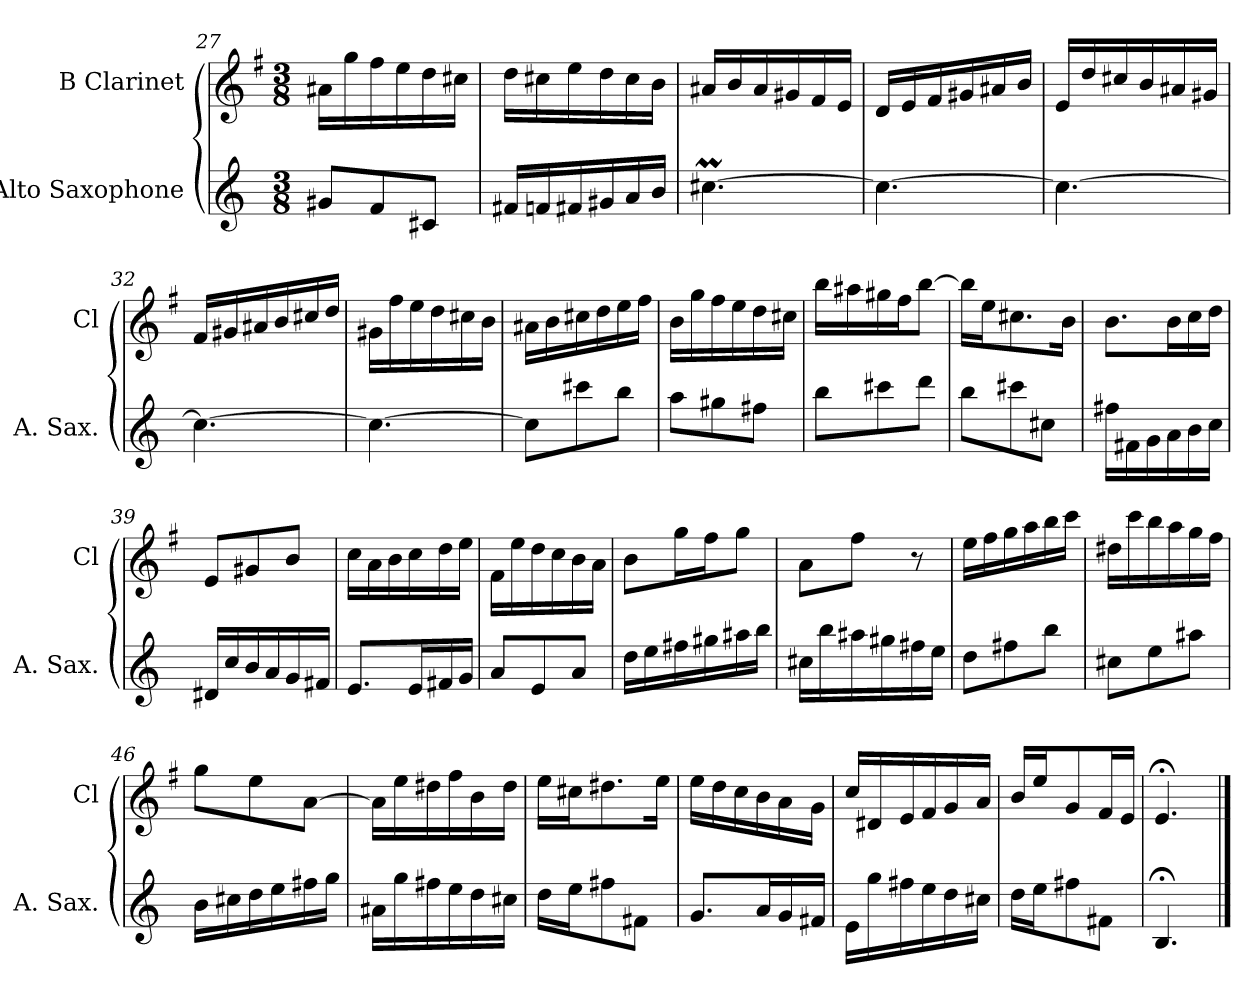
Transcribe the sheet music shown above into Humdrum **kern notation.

**kern	**kern
*part2	*part1
*staff2	*staff1
*I"Alto Saxophone	*I"B Clarinet
*I'A. Sax.	*I'Cl
*clefG2	*clefG2
*ITrd5c9	*ITrd1c2
*k[b-e-a-]	*k[b-]
*M3/8	*M3/8
=27	=27
8Bn/L	16g#X\LL
.	16ff\
8A-/	16ee\
.	16dd\
8En/J	16cc\
.	16bn\JJ
=28	=28
16An/LL	16cc\LL
16A-X/	16bn\
16An/	16dd\
16Bn/	16cc\
16c/	16b\
16d/JJ	16a\JJ
!!LO:PB:g=z
=29	=29
[4.enm\	16g#X/LL
.	16a/
.	16g#/
.	16f#X/
.	16e/
.	16d/JJ
=30	=30
4.e\_	16c/LL
.	16d/
.	16e/
.	16f#X/
.	16g#X/
.	16a/JJ
=31	=31
4.e\_	16d/LL
.	16cc/
.	16bn/
.	16a/
.	16g#X/
.	16f#X/JJ
=32	=32
4.e\_	16e/LL
.	16f#X/
.	16g#X/
.	16a/
.	16bn/
.	16cc/JJ
=33	=33
4.e\_	16f#X\LL
.	16ee\
.	16dd\
.	16cc\
.	16bn\
.	16a\JJ
!!LO:LB:g=z
=34	=34
8e\L]	16g#X\LL
.	16a\
8een\	16bn\
.	16cc\
8dd\J	16dd\
.	16ee\JJ
=35	=35
8cc\L	16a\LL
.	16ff\
8bn\	16ee\
.	16dd\
8an\J	16cc\
.	16bn\JJ
=36	=36
8dd\L	16aa\LL
.	16gg#X\
8een\	16ff#X\
.	16ee\J
8ff\J	[8aa\J
=37	=37
8dd\L	16aa\LL]
.	16dd\J
8een\	8.bn\
8en\J	.
.	16a\Jk
=38	=38
16an\LL	8.a\L
16An\	.
16B-\	.
16c\	16a\L
16d\	16b-\
16e-\JJ	16cc\JJ
=39	=39
16F#X/LL	8d/L
16e-/	.
16d/	8f#X/
16c/	.
16B-/	8a/J
16An/JJ	.
!!LO:LB:g=z
=40	=40
8.G/L	16b-\LL
.	16g\
.	16a\
16G/L	16b-\
16An/	16cc\
16B-/JJ	16dd\JJ
=41	=41
8c/L	16e\LL
.	16dd\
8G/	16cc\
.	16b-\
8c/J	16a\
.	16g\JJ
=42	=42
16f\LL	8a\L
16g\	.
16an\	16ff\L
16bn\	16ee\J
16cc#X\	8ff\J
16dd\JJ	.
=43	=43
16en\LL	8g\L
16dd\	.
16cc#X\	8ee\J
16bn\	.
16an\	8r
16g\JJ	.
=44	=44
8f\L	16dd\LL
.	16ee\
8an\	16ff\
.	16gg\
8dd\J	16aa\
.	16bb-\JJ
!!LO:LB:g=z
=45	=45
8en\L	16cc#X\LL
.	16bb-\
8g\	16aa\
.	16gg\
8cc#X\J	16ff\
.	16ee\JJ
=46	=46
16d\LL	8ff\L
16en\	.
16f\	8dd\
16g\	.
16an\	[8g\J
16b-\JJ	.
=47	=47
16c#X\LL	16g\LL]
16b-\	16dd\
16an\	16cc#X\
16g\	16ee\
16f\	16a\
16en\JJ	16cc#\JJ
=48	=48
16f\LL	16dd\LL
16g\J	16bn\J
8an\	8.cc#X\
8An\J	.
.	16dd\Jk
=49	=49
8.B-/L	16dd\LL
.	16cc\
.	16b-\
16c/L	16a\
16B-/	16g\
16An/JJ	16f\JJ
!!LO:LB:g=z
=50	=50
16G\LL	16b-/LL
16b-\	16c#X/
16an\	16d/
16g\	16e/
16f\	16f/
16en\JJ	16g/JJ
=51	=51
16f\LL	16a/LL
16g\J	16dd/J
8an\	8f/
8An\J	16e/L
.	16d/JJ
=52	=52
4.D;</	4.d;</
==	==
*-	*-
